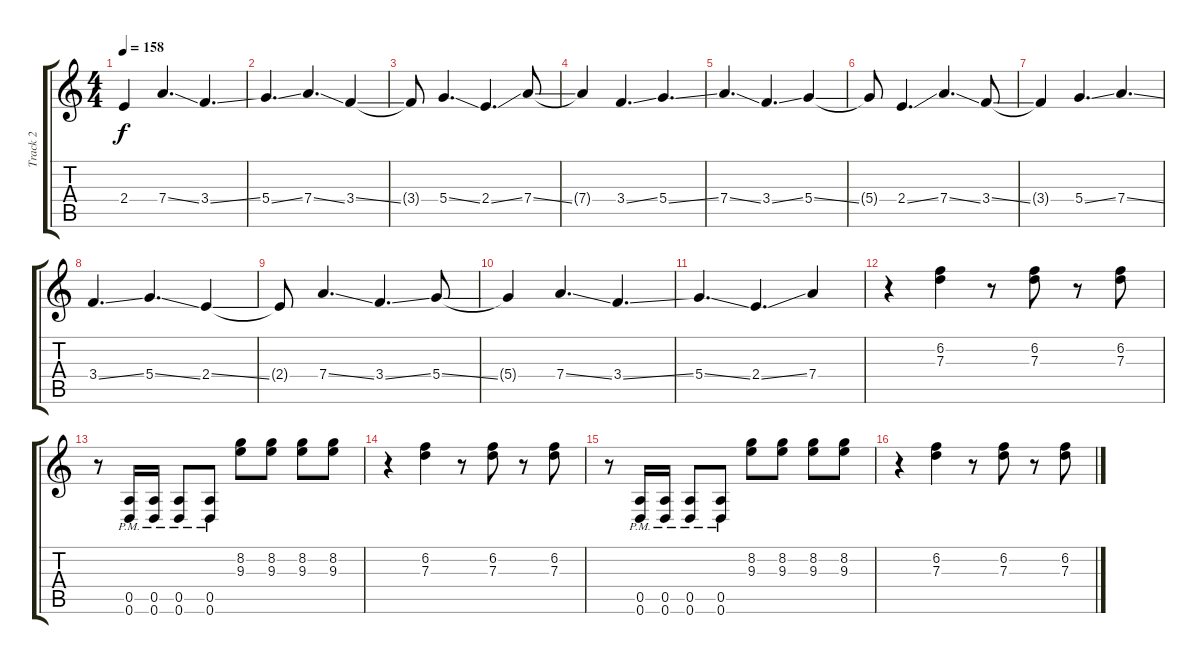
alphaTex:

\track ("Track 2" "Track 2") {instrument distortionguitar}
\staff {score tabs}
\tuning (E4 B3 G3 D3 A2 D2) {hide}
\ts (4 4)
\tempo 158
\clef g2
\ks c
2.4{t}.4{dy f} 7.4{ss}.4{d} 3.4{ss}.4{d} |
5.4{ss}.4{d} 7.4{ss}.4{d} 3.4{ss}.4 |
3.4{t}.8 5.4{ss}.4{d} 2.4{ss}.4{d} 7.4{ss}.8 |
7.4{t}.4 3.4{ss}.4{d} 5.4{ss}.4{d} |
7.4{ss}.4{d} 3.4{ss}.4{d} 5.4{ss}.4 |
5.4{t}.8 2.4{ss}.4{d} 7.4{ss}.4{d} 3.4{ss}.8 |
3.4{t}.4 5.4{ss}.4{d} 7.4{ss}.4{d} |
3.4{ss}.4{d} 5.4{ss}.4{d} 2.4{ss}.4 |
2.4{t}.8 7.4{ss}.4{d} 3.4{ss}.4{d} 5.4{ss}.8 |
5.4{t}.4 7.4{ss}.4{d} 3.4{ss}.4{d} |
5.4{ss}.4{d} 2.4{ss}.4{d} 7.4.4 |
r.4{instrument distortionguitar} (6.2 7.3).4 r.8 (6.2 7.3).8 r.8 (6.2 7.3).8 |
r.8 (0.5{pm} 0.6{pm}).16 (0.5{pm} 0.6{pm}).16 (0.5{pm} 0.6{pm}).8 (0.5{pm} 0.6{pm}).8 (8.2 9.3).8 (8.2 9.3).8 (8.2 9.3).8 (8.2 9.3).8 |
r.4 (6.2 7.3).4 r.8 (6.2 7.3).8 r.8 (6.2 7.3).8 |
r.8 (0.5{pm} 0.6{pm}).16 (0.5{pm} 0.6{pm}).16 (0.5{pm} 0.6{pm}).8 (0.5{pm} 0.6{pm}).8 (8.2 9.3).8 (8.2 9.3).8 (8.2 9.3).8 (8.2 9.3).8 |
r.4 (6.2 7.3).4 r.8 (6.2 7.3).8 r.8 (6.2 7.3).8
